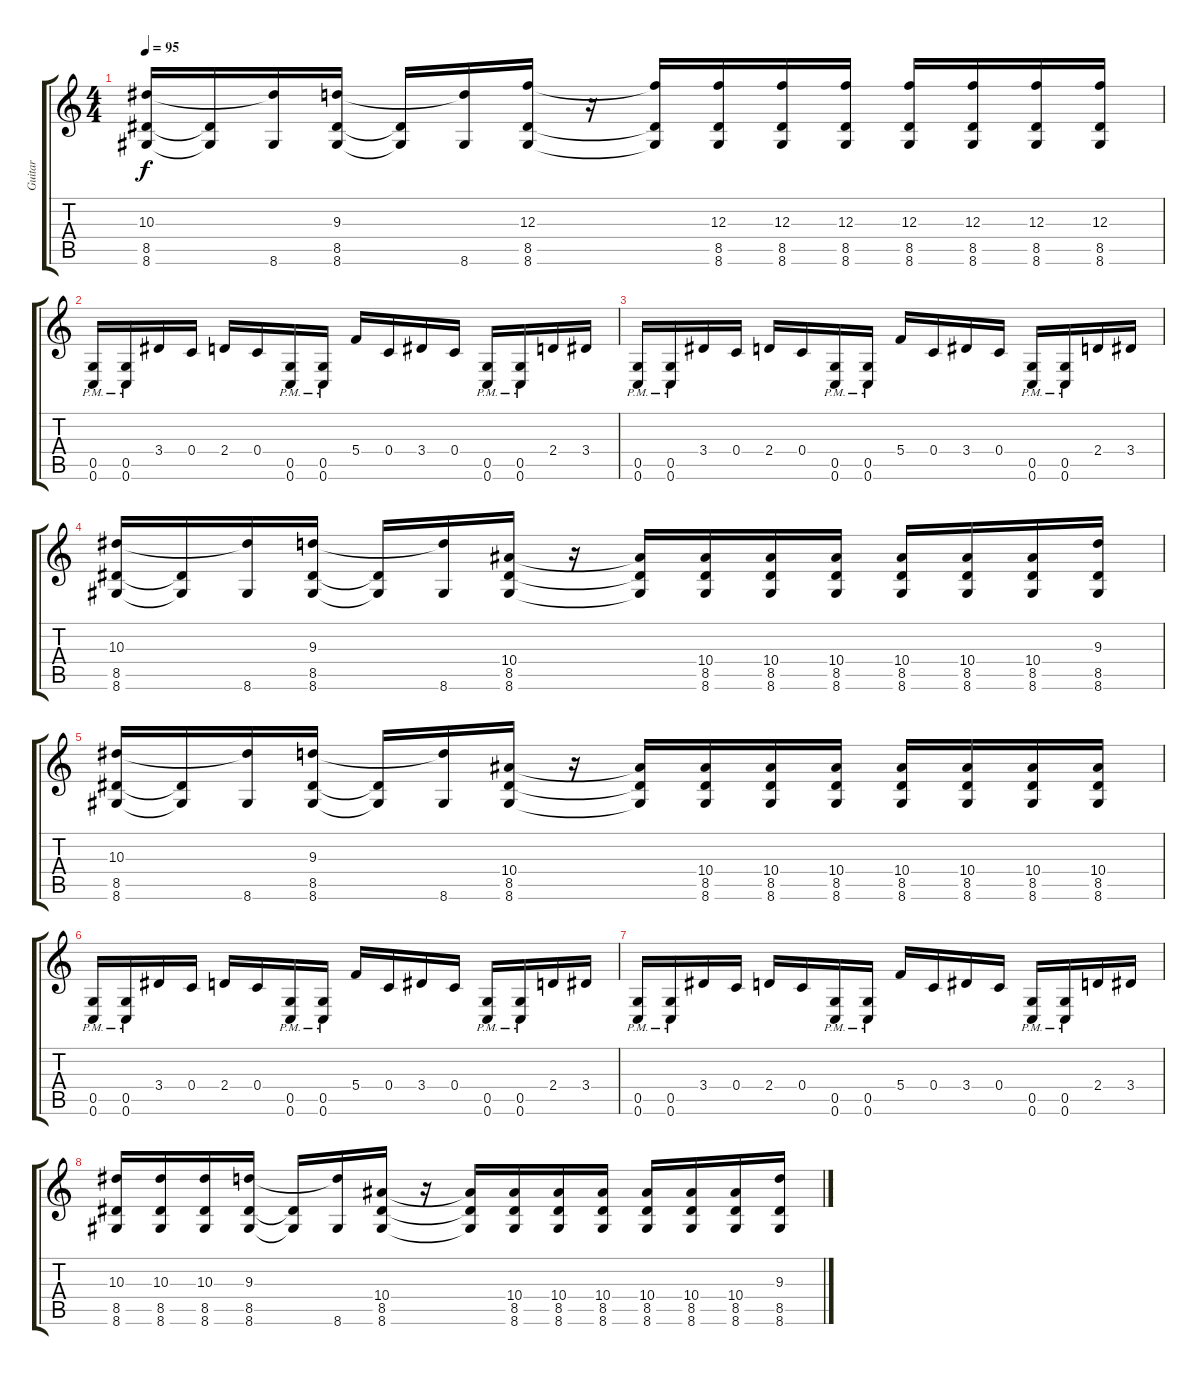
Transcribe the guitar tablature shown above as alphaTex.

\track ("Guitar" "Guitar") {instrument distortionguitar}
\staff {score tabs}
\tuning (D4 A3 F3 C3 G2 C2) {hide}
\ts (4 4)
\tempo 95
\clef g2
\ks c
(10.3 8.5 8.6).16{dy f} (8.5{t} 8.6{t}).16 (10.3{t} 8.6).16 (9.3 8.5 8.6).16 (8.5{t} 8.6{t}).16 (9.3{t} 8.6).16 (12.3 8.5 8.6).16 r.16 (12.3{t} 8.5{t} 8.6{t}).16 (12.3 8.5 8.6).16 (12.3 8.5 8.6).16 (12.3 8.5 8.6).16 (12.3 8.5 8.6).16 (12.3 8.5 8.6).16 (12.3 8.5 8.6).16 (12.3 8.5 8.6).16 |
(0.5{pm} 0.6{pm}).16 (0.5{pm} 0.6{pm}).16 3.4.16 0.4.16 2.4.16 0.4.16 (0.5{pm} 0.6{pm}).16 (0.5{pm} 0.6{pm}).16 5.4.16 0.4.16 3.4.16 0.4.16 (0.5{pm} 0.6{pm}).16 (0.5{pm} 0.6{pm}).16 2.4.16 3.4.16 |
(0.5{pm} 0.6{pm}).16 (0.5{pm} 0.6{pm}).16 3.4.16 0.4.16 2.4.16 0.4.16 (0.5{pm} 0.6{pm}).16 (0.5{pm} 0.6{pm}).16 5.4.16 0.4.16 3.4.16 0.4.16 (0.5{pm} 0.6{pm}).16 (0.5{pm} 0.6{pm}).16 2.4.16 3.4.16 |
(10.3 8.5 8.6).16 (8.5{t} 8.6{t}).16 (10.3{t} 8.6).16 (9.3 8.5 8.6).16 (8.5{t} 8.6{t}).16 (9.3{t} 8.6).16 (10.4 8.5 8.6).16 r.16 (10.4{t} 8.5{t} 8.6{t}).16 (10.4 8.5 8.6).16 (10.4 8.5 8.6).16 (10.4 8.5 8.6).16 (10.4 8.5 8.6).16 (10.4 8.5 8.6).16 (10.4 8.5 8.6).16 (9.3 8.5 8.6).16 |
(10.3 8.5 8.6).16 (8.5{t} 8.6{t}).16 (10.3{t} 8.6).16 (9.3 8.5 8.6).16 (8.5{t} 8.6{t}).16 (9.3{t} 8.6).16 (10.4 8.5 8.6).16 r.16 (10.4{t} 8.5{t} 8.6{t}).16 (10.4 8.5 8.6).16 (10.4 8.5 8.6).16 (10.4 8.5 8.6).16 (10.4 8.5 8.6).16 (10.4 8.5 8.6).16 (10.4 8.5 8.6).16 (10.4 8.5 8.6).16 |
(0.5{pm} 0.6{pm}).16 (0.5{pm} 0.6{pm}).16 3.4.16 0.4.16 2.4.16 0.4.16 (0.5{pm} 0.6{pm}).16 (0.5{pm} 0.6{pm}).16 5.4.16 0.4.16 3.4.16 0.4.16 (0.5{pm} 0.6{pm}).16 (0.5{pm} 0.6{pm}).16 2.4.16 3.4.16 |
(0.5{pm} 0.6{pm}).16 (0.5{pm} 0.6{pm}).16 3.4.16 0.4.16 2.4.16 0.4.16 (0.5{pm} 0.6{pm}).16 (0.5{pm} 0.6{pm}).16 5.4.16 0.4.16 3.4.16 0.4.16 (0.5{pm} 0.6{pm}).16 (0.5{pm} 0.6{pm}).16 2.4.16 3.4.16 |
(10.3 8.5 8.6).16 (10.3 8.5 8.6).16 (10.3 8.5 8.6).16 (9.3 8.5 8.6).16 (8.5{t} 8.6{t}).16 (9.3{t} 8.6).16 (10.4 8.5 8.6).16 r.16 (10.4{t} 8.5{t} 8.6{t}).16 (10.4 8.5 8.6).16 (10.4 8.5 8.6).16 (10.4 8.5 8.6).16 (10.4 8.5 8.6).16 (10.4 8.5 8.6).16 (10.4 8.5 8.6).16 (9.3 8.5 8.6).16
